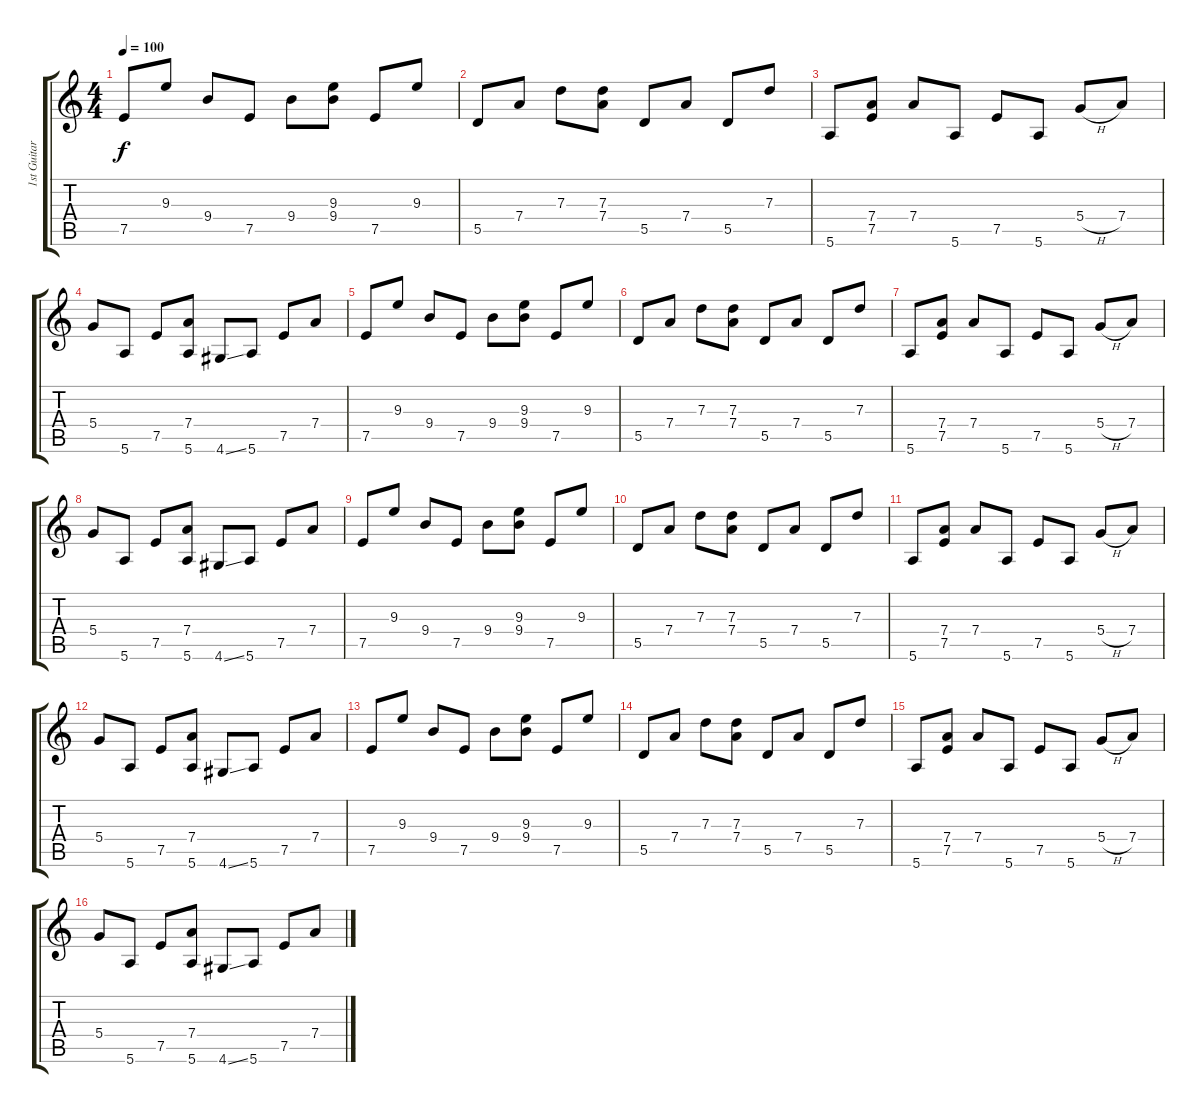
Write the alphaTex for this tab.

\track ("1st Guitar" "1st Guitar") {instrument overdrivenguitar}
\staff {score tabs}
\tuning (E4 B3 G3 D3 A2 E2) {hide}
\ts (4 4)
\tempo 100
\clef g2
\ks c
7.5.8{dy f} 9.3.8 9.4.8 7.5.8 9.4.8 (9.3 9.4).8 7.5.8 9.3.8 |
5.5.8 7.4.8 7.3.8 (7.3 7.4).8 5.5.8 7.4.8 5.5.8 7.3.8 |
5.6.8 (7.4 7.5).8 7.4.8 5.6.8 7.5.8 5.6.8 5.4{h}.8 7.4.8 |
5.4.8 5.6.8 7.5.8 (7.4 5.6).8 4.6{ss}.8 5.6.8 7.5.8 7.4.8 |
7.5.8 9.3.8 9.4.8 7.5.8 9.4.8 (9.3 9.4).8 7.5.8 9.3.8 |
5.5.8 7.4.8 7.3.8 (7.3 7.4).8 5.5.8 7.4.8 5.5.8 7.3.8 |
5.6.8 (7.4 7.5).8 7.4.8 5.6.8 7.5.8 5.6.8 5.4{h}.8 7.4.8 |
5.4.8 5.6.8 7.5.8 (7.4 5.6).8 4.6{ss}.8 5.6.8 7.5.8 7.4.8 |
7.5.8 9.3.8 9.4.8 7.5.8 9.4.8 (9.3 9.4).8 7.5.8 9.3.8 |
5.5.8 7.4.8 7.3.8 (7.3 7.4).8 5.5.8 7.4.8 5.5.8 7.3.8 |
5.6.8 (7.4 7.5).8 7.4.8 5.6.8 7.5.8 5.6.8 5.4{h}.8 7.4.8 |
5.4.8 5.6.8 7.5.8 (7.4 5.6).8 4.6{ss}.8 5.6.8 7.5.8 7.4.8 |
7.5.8 9.3.8 9.4.8 7.5.8 9.4.8 (9.3 9.4).8 7.5.8 9.3.8 |
5.5.8 7.4.8 7.3.8 (7.3 7.4).8 5.5.8 7.4.8 5.5.8 7.3.8 |
5.6.8 (7.4 7.5).8 7.4.8 5.6.8 7.5.8 5.6.8 5.4{h}.8 7.4.8 |
5.4.8 5.6.8 7.5.8 (7.4 5.6).8 4.6{ss}.8 5.6.8 7.5.8 7.4.8
